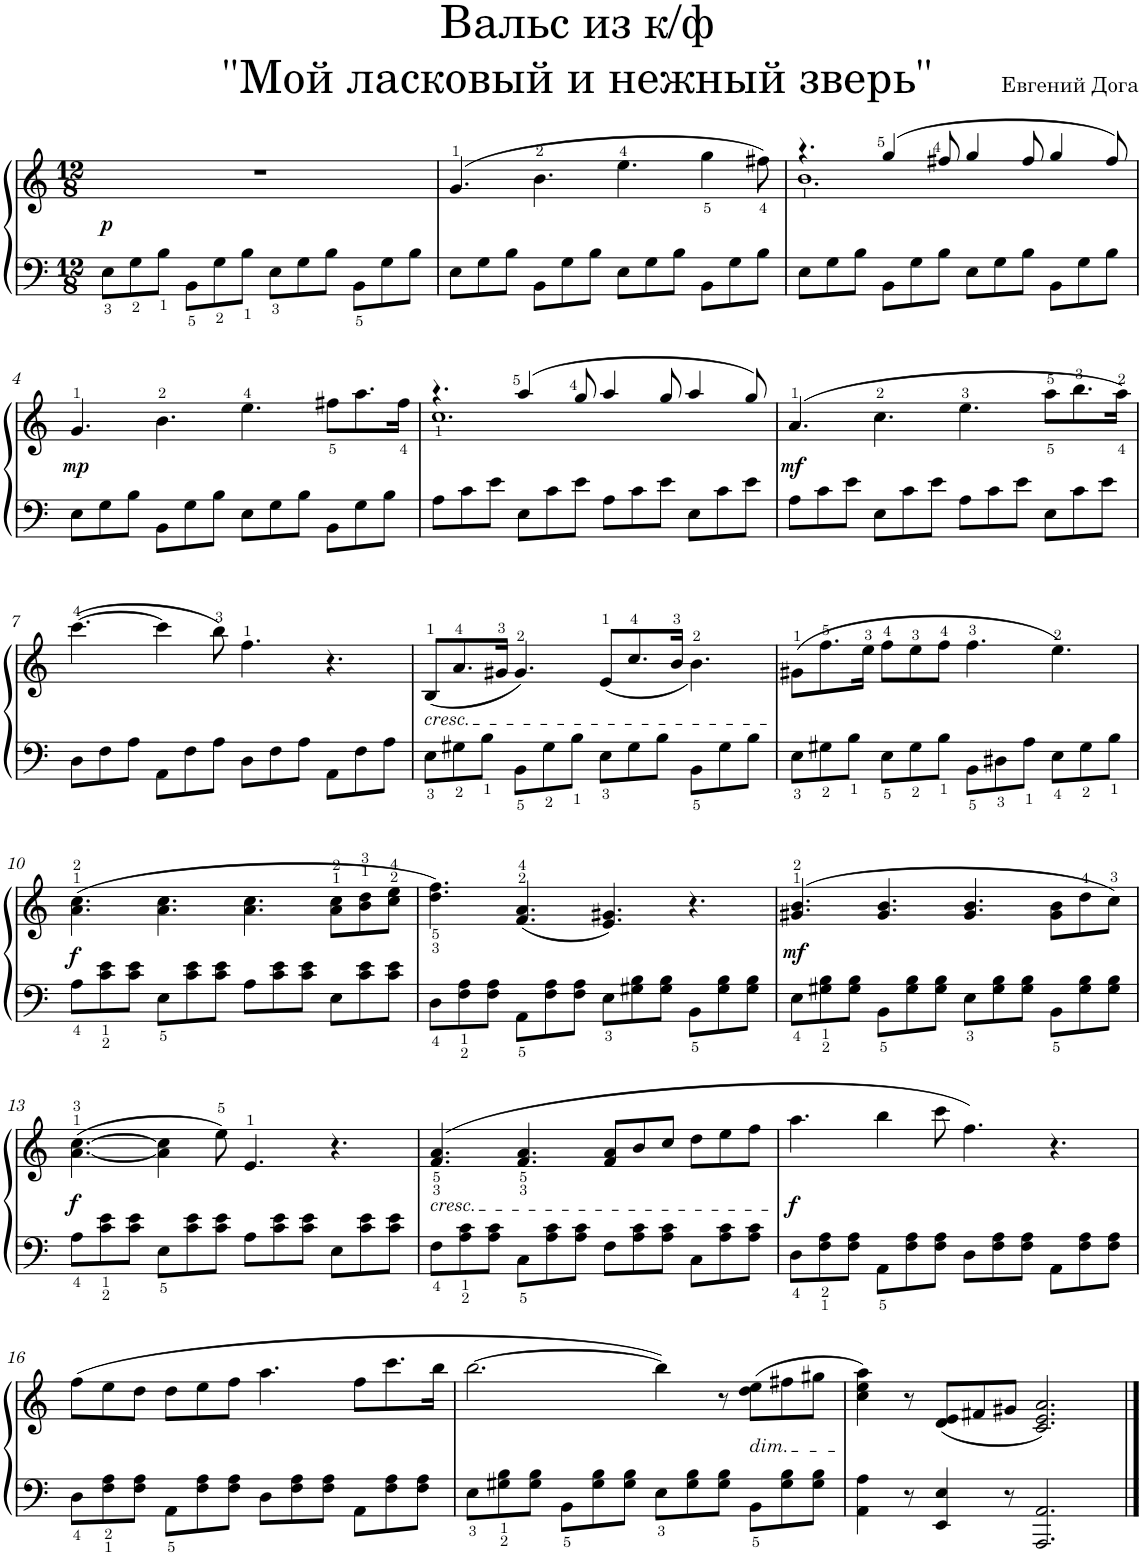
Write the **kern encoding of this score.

**kern	**kern	**dynam
*part1	*part1	*part1
*staff2	*staff1	*staff1/2
*I"Piano	*	*
*I'Pno.	*	*
*clefF4	*clefG2	*
*k[]	*k[]	*
*M12/8	*M12/8	*
=1	=1	=1
!	!	!LO:DY:b
8E\L	1.r	p
8G\	.	.
8B\J	.	.
8BB\L	.	.
8G\	.	.
8B\J	.	.
8E\L	.	.
8G\	.	.
8B\J	.	.
8BB\L	.	.
8G\	.	.
8B\J	.	.
=2	=2	=2
8E\L	(4.g/	.
8G\	.	.
8B\J	.	.
8BB\L	4.b\	.
8G\	.	.
8B\J	.	.
8E\L	4.ee\	.
8G\	.	.
8B\J	.	.
8BB\L	4gg<\	.
8G\	.	.
8B\J	8ff#X<\)	.
=3	=3	=3
*	*^	*
8E\L	4.r	1.b	.
8G\	.	.	.
8B\J	.	.	.
8BB\L	(4gg/	.	.
8G\	.	.	.
8B\J	8ff#X/	.	.
8E\L	4gg/	.	.
8G\	.	.	.
8B\J	8ff#/	.	.
8BB\L	4gg/	.	.
8G\	.	.	.
8B\J	8ff#/)	.	.
*	*v	*v	*
!!LO:LB:g=z
=4	=4	=4
!	!	!LO:DY:b
8E\L	4.g/	mp
8G\	.	.
8B\J	.	.
8BB\L	4.b\	.
8G\	.	.
8B\J	.	.
8E\L	4.ee\	.
8G\	.	.
8B\J	.	.
8BB\L	8ff#X<\L	.
8G\	8.aa\	.
8B\J	.	.
.	16ff#<\Jk	.
=5	=5	=5
*	*^	*
8A\L	4.r	1.cc	.
8c\	.	.	.
8e\J	.	.	.
8E\L	(4aa/	.	.
8c\	.	.	.
8e\J	8gg/	.	.
8A\L	4aa/	.	.
8c\	.	.	.
8e\J	8gg/	.	.
8E\L	4aa/	.	.
8c\	.	.	.
8e\J	8gg/)	.	.
*	*v	*v	*
=6	=6	=6
!	!	!LO:DY:b
8A\L	(4.a/	mf
8c\	.	.
8e\J	.	.
8E\L	4.cc\	.
8c\	.	.
8e\J	.	.
8A\L	4.ee\	.
8c\	.	.
8e\J	.	.
8E\L	8aa<\L	.
8c\	8.bb\	.
8e\J	.	.
.	16aa<\Jk)	.
!!LO:LB:g=z
=7	=7	=7
8D\L	([4.ccc\	.
8F\	.	.
8A\J	.	.
8AA\L	4ccc\]	.
8F\	.	.
8A\J	8bb\)	.
8D\L	4.ff\	.
8F\	.	.
8A\J	.	.
8AA\L	4.r	.
8F\	.	.
8A\J	.	.
=8	=8	=8
!	!LO:TX:b:i:t=cresc.	!
8E\L	(8B/L	.
8G#X\	8.a/	.
8B\J	.	.
.	16g#X/Jk	.
8BB\L	4.g#/)	.
8G#\	.	.
8B\J	.	.
8E\L	(<8e/L	.
8G#\	8.cc/	.
8B\J	.	.
.	16b/Jk	.
8BB\L	4.b\)	.
8G#\	.	.
8B\J	.	.
=9	=9	=9
8E\L	(8g#X\L	.
8G#X\	8.ff\	.
8B\J	.	.
.	16ee\Jk	.
8E\L	8ff\L	.
8G#\	8ee\	.
8B\J	8ff\J	.
8BB\L	4.ff\	.
8D#X\	.	.
8A\J	.	.
8E\L	4.ee\)	.
8G#\	.	.
8B\J	.	.
!!LO:LB:g=z
=10	=10	=10
!	!	!LO:DY:a=2
8A\L	(4.a\ 4.cc\	f
8c\ 8e\	.	.
8c\ 8e\J	.	.
8E\L	4.a\ 4.cc\	.
8c\ 8e\	.	.
8c\ 8e\J	.	.
8A\L	4.a\ 4.cc\	.
8c\ 8e\	.	.
8c\ 8e\J	.	.
8E\L	8a\ 8cc\L	.
8c\ 8e\	8b\ 8dd\	.
8c\ 8e\J	8cc\ 8ee\J	.
=11	=11	=11
8D\L	4.dd\<< 4.ff\<<)	.
8F\ 8A\	.	.
8F\ 8A\J	.	.
8AA\L	(4.f/ 4.a/	.
8F\ 8A\	.	.
8F\ 8A\J	.	.
8E\L	4.e/ 4.g#X/)	.
8G#X\ 8B\	.	.
8G#\ 8B\J	.	.
8BB\L	4.r	.
8G#\ 8B\	.	.
8G#\ 8B\J	.	.
=12	=12	=12
!	!	!LO:DY:b
8E\L	(4.g#X/ 4.b/	mf
8G#X\ 8B\	.	.
8G#\ 8B\J	.	.
8BB\L	4.g#/ 4.b/	.
8G#\ 8B\	.	.
8G#\ 8B\J	.	.
8E\L	4.g#/ 4.b/	.
8G#\ 8B\	.	.
8G#\ 8B\J	.	.
8BB\L	8g#\ 8b\L	.
8G#\ 8B\	8dd\	.
8G#\ 8B\J	8cc\J)	.
!!LO:LB:g=z
=13	=13	=13
!	!	!LO:DY:a=2
8A\L	([4.a\ [4.cc\	f
8c\ 8e\	.	.
8c\ 8e\J	.	.
8E\L	4a\] 4cc\]	.
8c\ 8e\	.	.
8c\ 8e\J	8ee\)	.
8A\L	4.e/	.
8c\ 8e\	.	.
8c\ 8e\J	.	.
8E\L	4.r	.
8c\ 8e\	.	.
8c\ 8e\J	.	.
=14	=14	=14
!LO:TX:a:i:t=cresc.	!	!
8F\L	(4.f/<< 4.a/<<	.
8A\ 8c\	.	.
8A\ 8c\J	.	.
8C\L	4.f/<< 4.a/<<	.
8A\ 8c\	.	.
8A\ 8c\J	.	.
8F\L	8f/ 8a/L	.
8A\ 8c\	8b/	.
8A\ 8c\J	8cc/J	.
8C\L	8dd\L	.
8A\ 8c\	8ee\	.
8A\ 8c\J	8ff\J	.
=15	=15	=15
!	!	!LO:DY:a=2
8D\L	4.aa\	f
8F\ 8A\	.	.
8F\ 8A\J	.	.
8AA\L	4bb\	.
8F\ 8A\	.	.
8F\ 8A\J	8ccc\	.
8D\L	4.ff\)	.
8F\ 8A\	.	.
8F\ 8A\J	.	.
8AA\L	4.r	.
8F\ 8A\	.	.
8F\ 8A\J	.	.
!!LO:LB:g=z
=16	=16	=16
8D\L	(8ff\L	.
8F\ 8A\	8ee\	.
8F\ 8A\J	8dd\J	.
8AA\L	8dd\L	.
8F\ 8A\	8ee\	.
8F\ 8A\J	8ff\J	.
8D\L	4.aa\	.
8F\ 8A\	.	.
8F\ 8A\J	.	.
8AA\L	8ff\L	.
8F\ 8A\	8.ccc\	.
8F\ 8A\J	.	.
.	16bb\Jk	.
=17	=17	=17
8E\L	[2.bb\	.
8G#X\ 8B\	.	.
8G#\ 8B\J	.	.
8BB\L	.	.
8G#\ 8B\	.	.
8G#\ 8B\J	.	.
8E\L	4bb\])	.
8G#\ 8B\	.	.
8G#\ 8B\J	8r	.
!LO:TX:a:i:t=dim.	!	!
8BB\L	(8dd\ 8ee\L	.
8G#\ 8B\	8ff#X\	.
8G#\ 8B\J	8gg#X\J	.
=18	=18	=18
4AA\ 4A\	4cc\ 4ee\ 4aa\)	.
8r	8r	.
4EE/ 4E/	(8d/ 8e/L	.
.	8f#X/	.
8r	8g#X/J	.
2.AAA/ 2.AA/	2.c/ 2.e/ 2.a/)	.
==	==	==
*-	*-	*-
